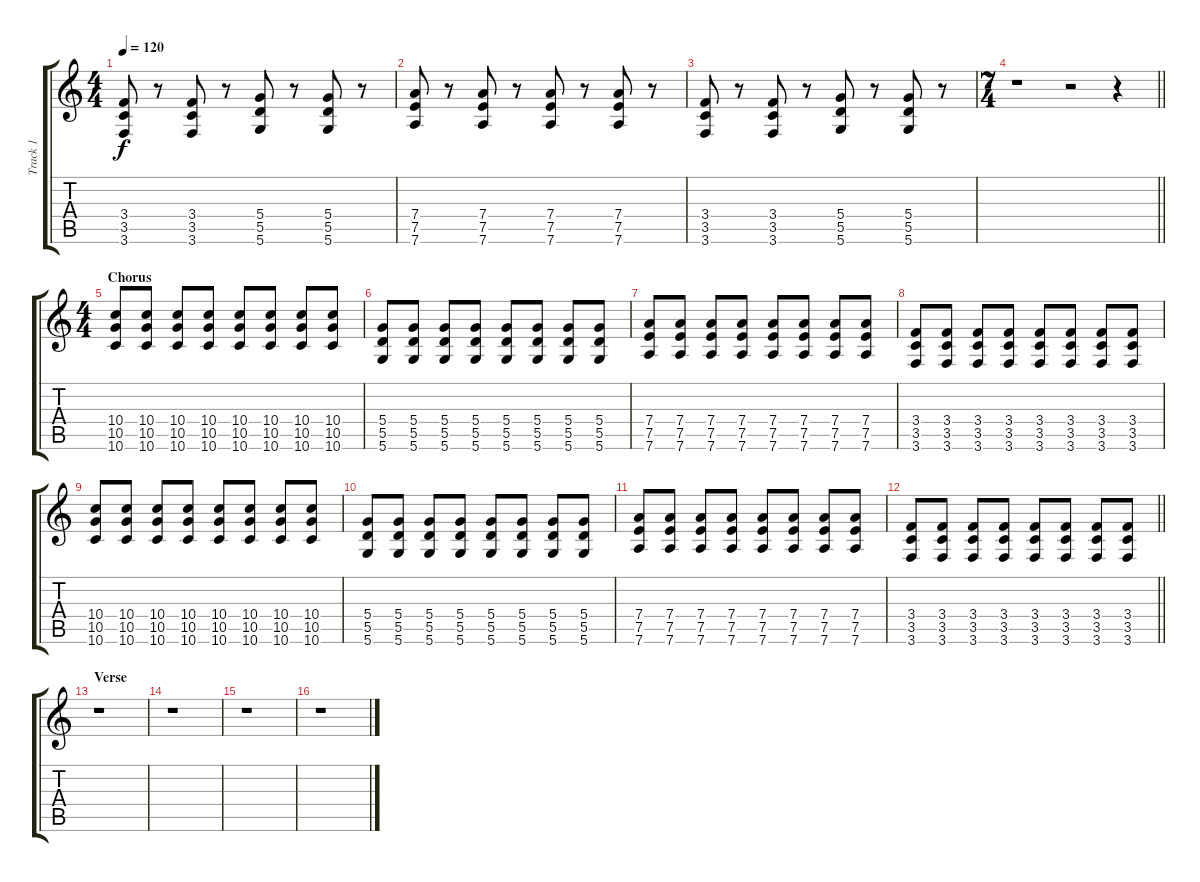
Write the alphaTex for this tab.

\track ("Track 1" "Track 1") {instrument distortionguitar}
\staff {score tabs}
\tuning (E4 B3 G3 D3 A2 D2) {hide}
\ts (4 4)
\tempo 120
\clef g2
\ks c
(3.4 3.5 3.6).8{dy f} r.8 (3.4 3.5 3.6).8 r.8 (5.4 5.5 5.6).8 r.8 (5.4 5.5 5.6).8 r.8 |
(7.4 7.5 7.6).8 r.8 (7.4 7.5 7.6).8 r.8 (7.4 7.5 7.6).8 r.8 (7.4 7.5 7.6).8 r.8 |
(3.4 3.5 3.6).8 r.8 (3.4 3.5 3.6).8 r.8 (5.4 5.5 5.6).8 r.8 (5.4 5.5 5.6).8 r.8 |
\ts (7 4)
\barLineRight lightlight
r.1 r.2 r.4 |
\ts (4 4)
\section ("" "Chorus")
(10.4 10.5 10.6).8 (10.4 10.5 10.6).8 (10.4 10.5 10.6).8 (10.4 10.5 10.6).8 (10.4 10.5 10.6).8 (10.4 10.5 10.6).8 (10.4 10.5 10.6).8 (10.4 10.5 10.6).8 |
(5.4 5.5 5.6).8 (5.4 5.5 5.6).8 (5.4 5.5 5.6).8 (5.4 5.5 5.6).8 (5.4 5.5 5.6).8 (5.4 5.5 5.6).8 (5.4 5.5 5.6).8 (5.4 5.5 5.6).8 |
(7.4 7.5 7.6).8 (7.4 7.5 7.6).8 (7.4 7.5 7.6).8 (7.4 7.5 7.6).8 (7.4 7.5 7.6).8 (7.4 7.5 7.6).8 (7.4 7.5 7.6).8 (7.4 7.5 7.6).8 |
(3.4 3.5 3.6).8 (3.4 3.5 3.6).8 (3.4 3.5 3.6).8 (3.4 3.5 3.6).8 (3.4 3.5 3.6).8 (3.4 3.5 3.6).8 (3.4 3.5 3.6).8 (3.4 3.5 3.6).8 |
(10.4 10.5 10.6).8 (10.4 10.5 10.6).8 (10.4 10.5 10.6).8 (10.4 10.5 10.6).8 (10.4 10.5 10.6).8 (10.4 10.5 10.6).8 (10.4 10.5 10.6).8 (10.4 10.5 10.6).8 |
(5.4 5.5 5.6).8 (5.4 5.5 5.6).8 (5.4 5.5 5.6).8 (5.4 5.5 5.6).8 (5.4 5.5 5.6).8 (5.4 5.5 5.6).8 (5.4 5.5 5.6).8 (5.4 5.5 5.6).8 |
(7.4 7.5 7.6).8 (7.4 7.5 7.6).8 (7.4 7.5 7.6).8 (7.4 7.5 7.6).8 (7.4 7.5 7.6).8 (7.4 7.5 7.6).8 (7.4 7.5 7.6).8 (7.4 7.5 7.6).8 |
\barLineRight lightlight
(3.4 3.5 3.6).8 (3.4 3.5 3.6).8 (3.4 3.5 3.6).8 (3.4 3.5 3.6).8 (3.4 3.5 3.6).8 (3.4 3.5 3.6).8 (3.4 3.5 3.6).8 (3.4 3.5 3.6).8 |
\section ("" "Verse")
r.1 |
r.1 |
r.1 |
r.1
